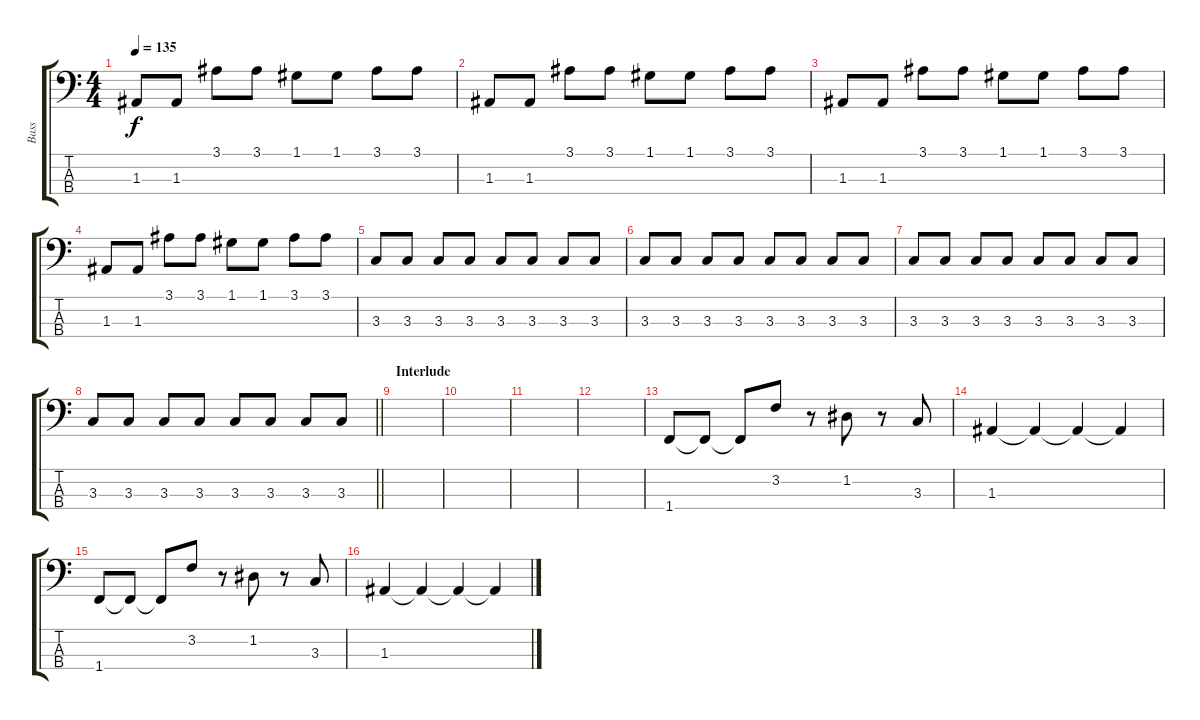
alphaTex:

\track ("Bass" "Bass") {instrument electricbassfinger}
\staff {score tabs}
\tuning (G2 D2 A1 E1) {hide}
\ts (4 4)
\tempo 135
\clef f4
\ks c
1.3.8{dy f} 1.3.8 3.1.8 3.1.8 1.1.8 1.1.8 3.1.8 3.1.8 |
1.3.8 1.3.8 3.1.8 3.1.8 1.1.8 1.1.8 3.1.8 3.1.8 |
1.3.8 1.3.8 3.1.8 3.1.8 1.1.8 1.1.8 3.1.8 3.1.8 |
1.3.8 1.3.8 3.1.8 3.1.8 1.1.8 1.1.8 3.1.8 3.1.8 |
3.3.8 3.3.8 3.3.8 3.3.8 3.3.8 3.3.8 3.3.8 3.3.8 |
3.3.8 3.3.8 3.3.8 3.3.8 3.3.8 3.3.8 3.3.8 3.3.8 |
3.3.8 3.3.8 3.3.8 3.3.8 3.3.8 3.3.8 3.3.8 3.3.8 |
\barLineRight lightlight
3.3.8 3.3.8 3.3.8 3.3.8 3.3.8 3.3.8 3.3.8 3.3.8 |
\section ("" "Interlude")
|
|
|
|
1.4.8 1.4{t}.8 1.4{t}.8 3.2.8 r.8 1.2.8 r.8 3.3.8 |
1.3.4 1.3{t}.4 1.3{t}.4 1.3{t}.4 |
1.4.8 1.4{t}.8 1.4{t}.8 3.2.8 r.8 1.2.8 r.8 3.3.8 |
1.3.4 1.3{t}.4 1.3{t}.4 1.3{t}.4
